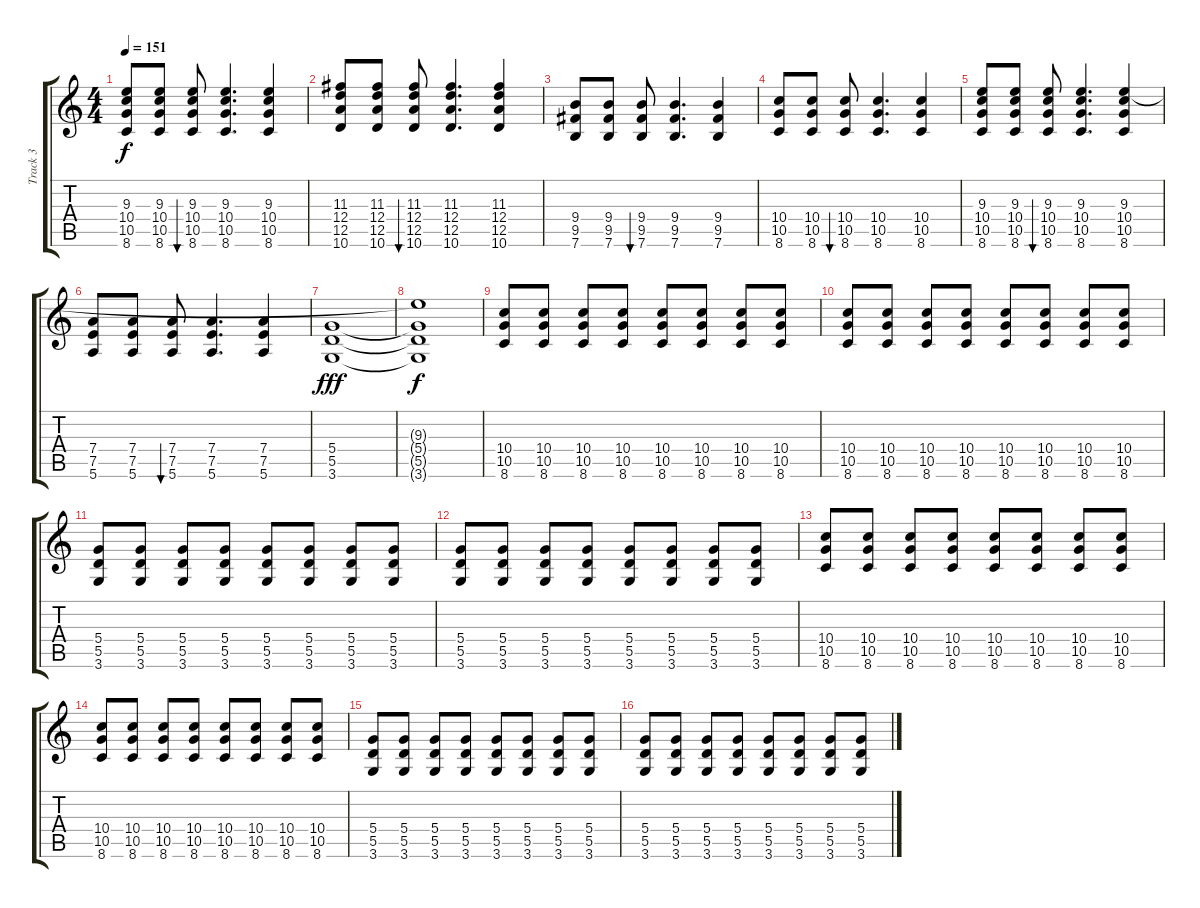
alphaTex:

\track ("Track 3" "Track 3") {instrument distortionguitar}
\staff {score tabs}
\tuning (E4 B3 G3 D3 A2 E2) {hide}
\ts (4 4)
\tempo 151
\clef g2
\ks c
(9.3 10.4 10.5 8.6).8{dy f volume 13} (9.3 10.4 10.5 8.6).8 (9.3 10.4 10.5 8.6).8{bu 60} (9.3 10.4 10.5 8.6).4{d} (9.3 10.4 10.5 8.6).4 |
(11.3 12.4 12.5 10.6).8{volume 13} (11.3 12.4 12.5 10.6).8 (11.3 12.4 12.5 10.6).8{bu 60} (11.3 12.4 12.5 10.6).4{d} (11.3 12.4 12.5 10.6).4 |
(9.4 9.5 7.6).8{volume 13} (9.4 9.5 7.6).8 (9.4 9.5 7.6).8{bu 60} (9.4 9.5 7.6).4{d} (9.4 9.5 7.6).4 |
(10.4 10.5 8.6).8{volume 13} (10.4 10.5 8.6).8 (10.4 10.5 8.6).8{bu 60} (10.4 10.5 8.6).4{d} (10.4 10.5 8.6).4 |
(9.3 10.4 10.5 8.6).8{volume 13} (9.3 10.4 10.5 8.6).8 (9.3 10.4 10.5 8.6).8{bu 60} (9.3 10.4 10.5 8.6).4{d} (9.3 10.4 10.5 8.6).4 |
(7.4 7.5 5.6).8{volume 13} (7.4 7.5 5.6).8 (7.4 7.5 5.6).8{bu 60} (7.4 7.5 5.6).4{d} (7.4 7.5 5.6).4 |
(5.4 5.5 3.6).1{dy fff} |
(9.3{t} 5.4{t} 5.5{t} 3.6{t}).1{dy f} |
(10.4 10.5 8.6).8 (10.4 10.5 8.6).8 (10.4 10.5 8.6).8 (10.4 10.5 8.6).8 (10.4 10.5 8.6).8 (10.4 10.5 8.6).8 (10.4 10.5 8.6).8 (10.4 10.5 8.6).8 |
(10.4 10.5 8.6).8 (10.4 10.5 8.6).8 (10.4 10.5 8.6).8 (10.4 10.5 8.6).8 (10.4 10.5 8.6).8 (10.4 10.5 8.6).8 (10.4 10.5 8.6).8 (10.4 10.5 8.6).8 |
(5.4 5.5 3.6).8 (5.4 5.5 3.6).8 (5.4 5.5 3.6).8 (5.4 5.5 3.6).8 (5.4 5.5 3.6).8 (5.4 5.5 3.6).8 (5.4 5.5 3.6).8 (5.4 5.5 3.6).8 |
(5.4 5.5 3.6).8 (5.4 5.5 3.6).8 (5.4 5.5 3.6).8 (5.4 5.5 3.6).8 (5.4 5.5 3.6).8 (5.4 5.5 3.6).8 (5.4 5.5 3.6).8 (5.4 5.5 3.6).8 |
(10.4 10.5 8.6).8 (10.4 10.5 8.6).8 (10.4 10.5 8.6).8 (10.4 10.5 8.6).8 (10.4 10.5 8.6).8 (10.4 10.5 8.6).8 (10.4 10.5 8.6).8 (10.4 10.5 8.6).8 |
(10.4 10.5 8.6).8 (10.4 10.5 8.6).8 (10.4 10.5 8.6).8 (10.4 10.5 8.6).8 (10.4 10.5 8.6).8 (10.4 10.5 8.6).8 (10.4 10.5 8.6).8 (10.4 10.5 8.6).8 |
(5.4 5.5 3.6).8 (5.4 5.5 3.6).8 (5.4 5.5 3.6).8 (5.4 5.5 3.6).8 (5.4 5.5 3.6).8 (5.4 5.5 3.6).8 (5.4 5.5 3.6).8 (5.4 5.5 3.6).8 |
(5.4 5.5 3.6).8 (5.4 5.5 3.6).8 (5.4 5.5 3.6).8 (5.4 5.5 3.6).8 (5.4 5.5 3.6).8 (5.4 5.5 3.6).8 (5.4 5.5 3.6).8 (5.4 5.5 3.6).8
